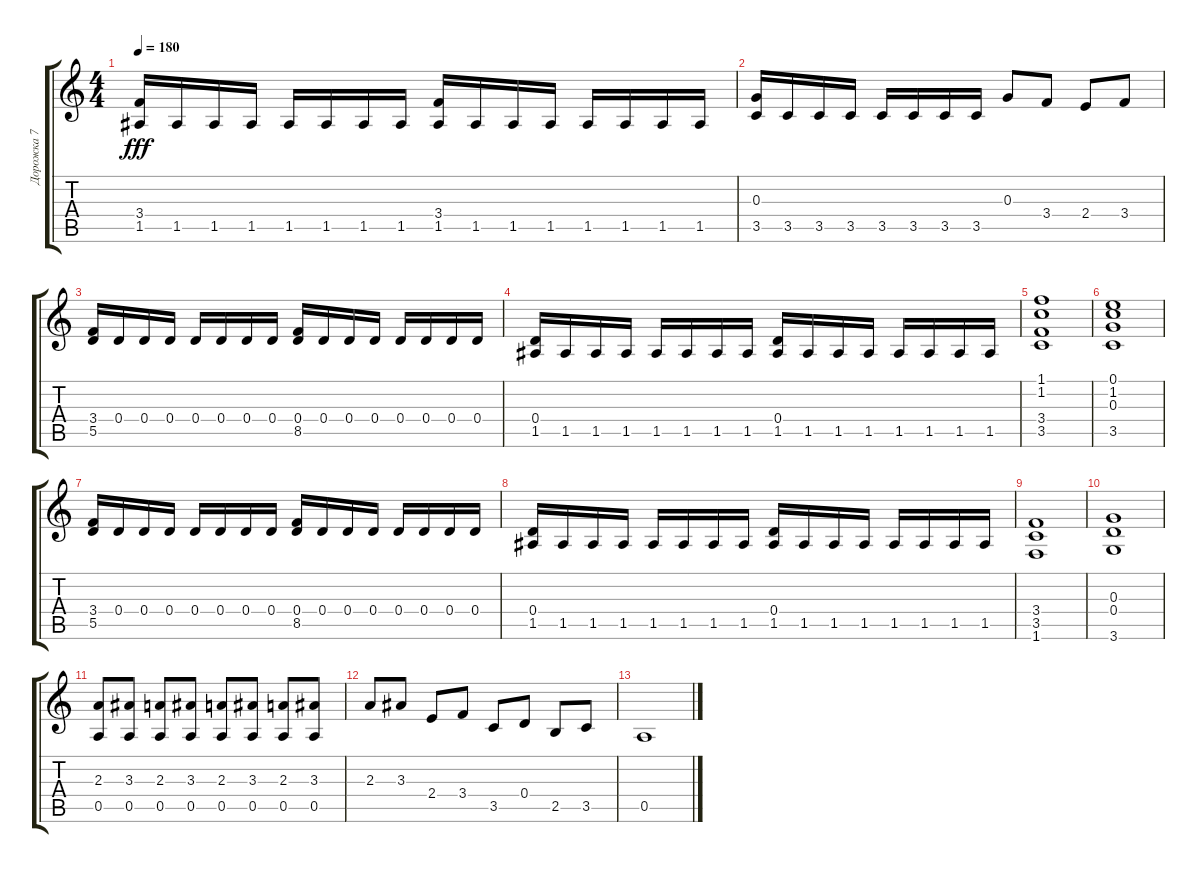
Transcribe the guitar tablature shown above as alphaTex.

\track ("Дорожка 7" "Дорожка 7") {instrument distortionguitar}
\staff {score tabs}
\tuning (E4 B3 G3 D3 A2 E2) {hide}
\ts (4 4)
\tempo 180
\clef g2
\ks c
(3.4 1.5).16{dy fff} 1.5.16 1.5.16 1.5.16 1.5.16 1.5.16 1.5.16 1.5.16 (3.4 1.5).16 1.5.16 1.5.16 1.5.16 1.5.16 1.5.16 1.5.16 1.5.16 |
(0.3 3.5).16 3.5.16 3.5.16 3.5.16 3.5.16 3.5.16 3.5.16 3.5.16 0.3.8 3.4.8 2.4.8 3.4.8 |
(3.4 5.5).16 0.4.16 0.4.16 0.4.16 0.4.16 0.4.16 0.4.16 0.4.16 (0.4 8.5).16 0.4.16 0.4.16 0.4.16 0.4.16 0.4.16 0.4.16 0.4.16 |
(0.4 1.5).16 1.5.16 1.5.16 1.5.16 1.5.16 1.5.16 1.5.16 1.5.16 (0.4 1.5).16 1.5.16 1.5.16 1.5.16 1.5.16 1.5.16 1.5.16 1.5.16 |
(1.1 1.2 3.4 3.5).1 |
(0.1 1.2 0.3 3.5).1 |
(3.4 5.5).16 0.4.16 0.4.16 0.4.16 0.4.16 0.4.16 0.4.16 0.4.16 (0.4 8.5).16 0.4.16 0.4.16 0.4.16 0.4.16 0.4.16 0.4.16 0.4.16 |
(0.4 1.5).16 1.5.16 1.5.16 1.5.16 1.5.16 1.5.16 1.5.16 1.5.16 (0.4 1.5).16 1.5.16 1.5.16 1.5.16 1.5.16 1.5.16 1.5.16 1.5.16 |
(3.4 3.5 1.6).1 |
(0.3 0.4 3.6).1 |
(2.3 0.5).8 (3.3 0.5).8 (2.3 0.5).8 (3.3 0.5).8 (2.3 0.5).8 (3.3 0.5).8 (2.3 0.5).8 (3.3 0.5).8 |
2.3.8 3.3.8 2.4.8 3.4.8 3.5.8 0.4.8 2.5.8 3.5.8 |
0.5.1
